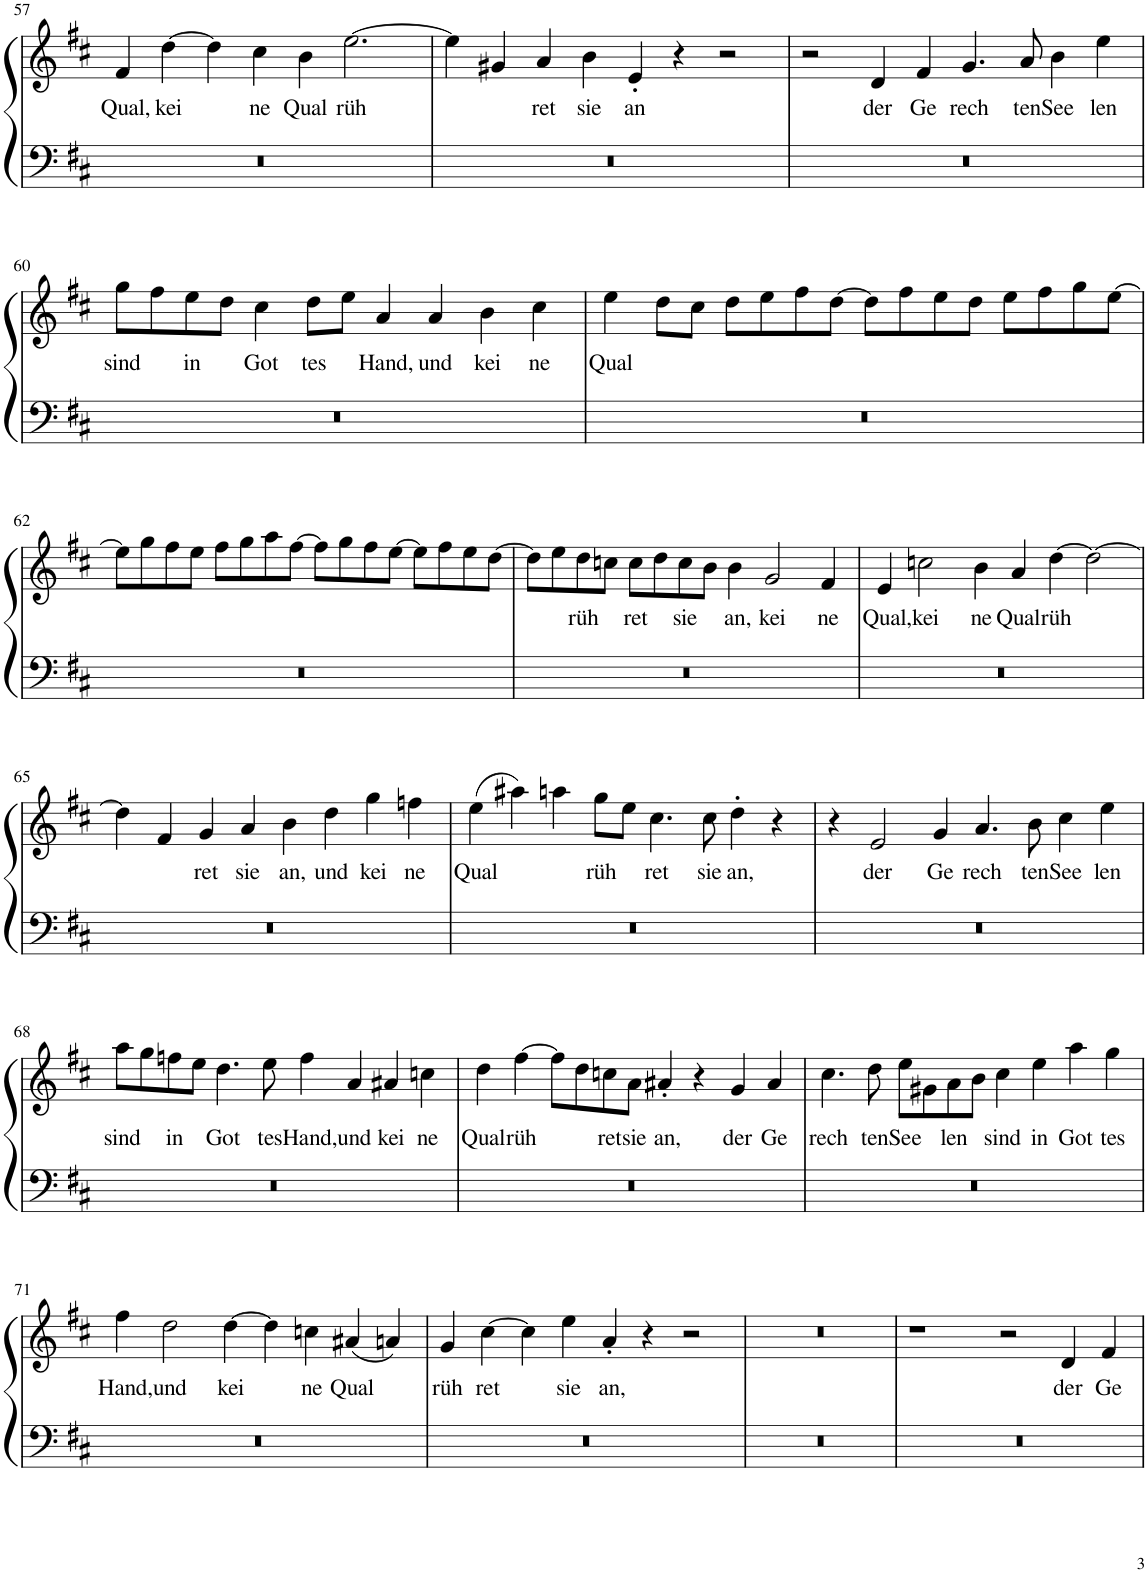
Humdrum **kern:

**kern	**kern	**text
*part1	*part1	*part1
*staff2	*staff1	*staff1
*I"Piano	*	*
*I'Pno.	*	*
!!LO:PB:g=z
*clefF4	*clefG2	*
*k[f#c#]	*k[f#c#]	*
*M4/2	*M4/2	*
=57	=57	=57
!	!	!LO:LY:b
0r	4f#/	Qual,
!	!	!LO:LY:b
.	[4dd\	kei
.	4dd\]	.
!	!	!LO:LY:b
.	4cc#\	ne
!	!	!LO:LY:b
.	4b\	Qual
!	!	!LO:LY:b
.	[2.ee\	rüh
=58	=58	=58
0r	4ee\]	.
.	4g#X/	.
!	!	!LO:LY:b
.	4a/	ret
!	!	!LO:LY:b
.	4b\	sie
!	!	!LO:LY:b
.	4e'/	an
.	4r	.
.	2r	.
=59	=59	=59
0r	2r	.
!	!	!LO:LY:b
.	4d/	der
!	!	!LO:LY:b
.	4f#/	Ge
!	!	!LO:LY:b
.	4.g/	rech
!	!	!LO:LY:b
.	8a/	ten
!	!	!LO:LY:b
.	4b\	See
!	!	!LO:LY:b
.	4ee\	len
!!LO:LB:g=z
=60	=60	=60
!	!	!LO:LY:b
0r	8gg\L	sind
.	8ff#\	.
!	!	!LO:LY:b
.	8ee\	in
.	8dd\J	.
!	!	!LO:LY:b
.	4cc#\	Got
!	!	!LO:LY:b
.	8dd\L	tes
.	8ee\J	.
!	!	!LO:LY:b
.	4a/	Hand,
!	!	!LO:LY:b
.	4a/	und
!	!	!LO:LY:b
.	4b\	kei
!	!	!LO:LY:b
.	4cc#\	ne
=61	=61	=61
!	!	!LO:LY:b
0r	4ee\	Qual
.	8dd\L	.
.	8cc#\J	.
.	8dd\L	.
.	8ee\	.
.	8ff#\	.
.	[8dd\J	.
.	8dd\L]	.
.	8ff#\	.
.	8ee\	.
.	8dd\J	.
.	8ee\L	.
.	8ff#\	.
.	8gg\	.
.	[8ee\J	.
!!LO:LB:g=z
=62	=62	=62
0r	8ee\L]	.
.	8gg\	.
.	8ff#\	.
.	8ee\J	.
.	8ff#\L	.
.	8gg\	.
.	8aa\	.
.	[8ff#\J	.
.	8ff#\L]	.
.	8gg\	.
.	8ff#\	.
.	[8ee\J	.
.	8ee\L]	.
.	8ff#\	.
.	8ee\	.
.	[8dd\J	.
=63	=63	=63
0r	8dd\L]	.
.	8ee\	.
!	!	!LO:LY:b
.	8dd\	rüh
.	8ccn\J	.
!	!	!LO:LY:b
.	8cc\L	ret
.	8dd\	.
!	!	!LO:LY:b
.	8cc\	sie
.	8b\J	.
!	!	!LO:LY:b
.	4b\	an,
!	!	!LO:LY:b
.	2g/	kei
!	!	!LO:LY:b
.	4f#/	ne
=64	=64	=64
!	!	!LO:LY:b
0r	4e/	Qual,
!	!	!LO:LY:b
.	2ccn\	kei
!	!	!LO:LY:b
.	4b\	ne
!	!	!LO:LY:b
.	4a/	Qual
!	!	!LO:LY:b
.	[4dd\	rüh
.	2dd\_	.
!!LO:LB:g=z
=65	=65	=65
0r	4dd\]	.
.	4f#/	.
!	!	!LO:LY:b
.	4g/	ret
!	!	!LO:LY:b
.	4a/	sie
!	!	!LO:LY:b
.	4b\	an,
!	!	!LO:LY:b
.	4dd\	und
!	!	!LO:LY:b
.	4gg\	kei
!	!	!LO:LY:b
.	4ffn\	ne
=66	=66	=66
!	!	!LO:LY:b
0r	(4ee\	Qual
.	4aa#X\)	.
.	4aan\	.
!	!	!LO:LY:b
.	8gg\L	rüh
.	8ee\J	.
!	!	!LO:LY:b
.	4.cc#\	ret
!	!	!LO:LY:b
.	8cc#\	sie
!	!	!LO:LY:b
.	4dd'\	an,
.	4r	.
=67	=67	=67
0r	4r	.
!	!	!LO:LY:b
.	2e/	der
!	!	!LO:LY:b
.	4g/	Ge
!	!	!LO:LY:b
.	4.a/	rech
!	!	!LO:LY:b
.	8b\	ten
!	!	!LO:LY:b
.	4cc#\	See
!	!	!LO:LY:b
.	4ee\	len
!!LO:LB:g=z
=68	=68	=68
!	!	!LO:LY:b
0r	8aa\L	sind
.	8gg\	.
!	!	!LO:LY:b
.	8ffn\	in
.	8ee\J	.
!	!	!LO:LY:b
.	4.dd\	Got
!	!	!LO:LY:b
.	8ee\	tes
!	!	!LO:LY:b
.	4ff\	Hand,
!	!	!LO:LY:b
.	4a/	und
!	!	!LO:LY:b
.	4a#X/	kei
!	!	!LO:LY:b
.	4ccn\	ne
=69	=69	=69
!	!	!LO:LY:b
0r	4dd\	Qual
!	!	!LO:LY:b
.	[4ff#\	rüh
.	8ff#\L]	.
.	8dd\	.
!	!	!LO:LY:b
.	8ccn\	ret
!	!	!LO:LY:b
.	8a\J	sie
!	!	!LO:LY:b
.	4a#X'/	an,
.	4r	.
!	!	!LO:LY:b
.	4g/	der
!	!	!LO:LY:b
.	4a#/	Ge
=70	=70	=70
!	!	!LO:LY:b
0r	4.cc#\	rech
!	!	!LO:LY:b
.	8dd\	ten
!	!	!LO:LY:b
.	8ee\L	See
.	8g#X\	.
!	!	!LO:LY:b
.	8a\	len
.	8b\J	.
!	!	!LO:LY:b
.	4cc#\	sind
!	!	!LO:LY:b
.	4ee\	in
!	!	!LO:LY:b
.	4aa\	Got
!	!	!LO:LY:b
.	4gg\	tes
!!LO:LB:g=z
=71	=71	=71
!	!	!LO:LY:b
0r	4ff#\	Hand,
!	!	!LO:LY:b
.	2dd\	und
!	!	!LO:LY:b
.	[4dd\	kei
.	4dd\]	.
!	!	!LO:LY:b
.	4ccn\	ne
!	!	!LO:LY:b
.	(4a#X/	Qual
.	4an/)	.
=72	=72	=72
!	!	!LO:LY:b
0r	4g/	rüh
!	!	!LO:LY:b
.	[4cc#\	ret
.	4cc#\]	.
!	!	!LO:LY:b
.	4ee\	sie
!	!	!LO:LY:b
.	4a'/	an,
.	4r	.
.	2r	.
=73	=73	=73
0r	0r	.
=74	=74	=74
0r	0r	.
1ryy	2r	.
!	!	!LO:LY:b
.	4d/	der
!	!	!LO:LY:b
.	4f#/	Ge
=	=	=
*-	*-	*-
